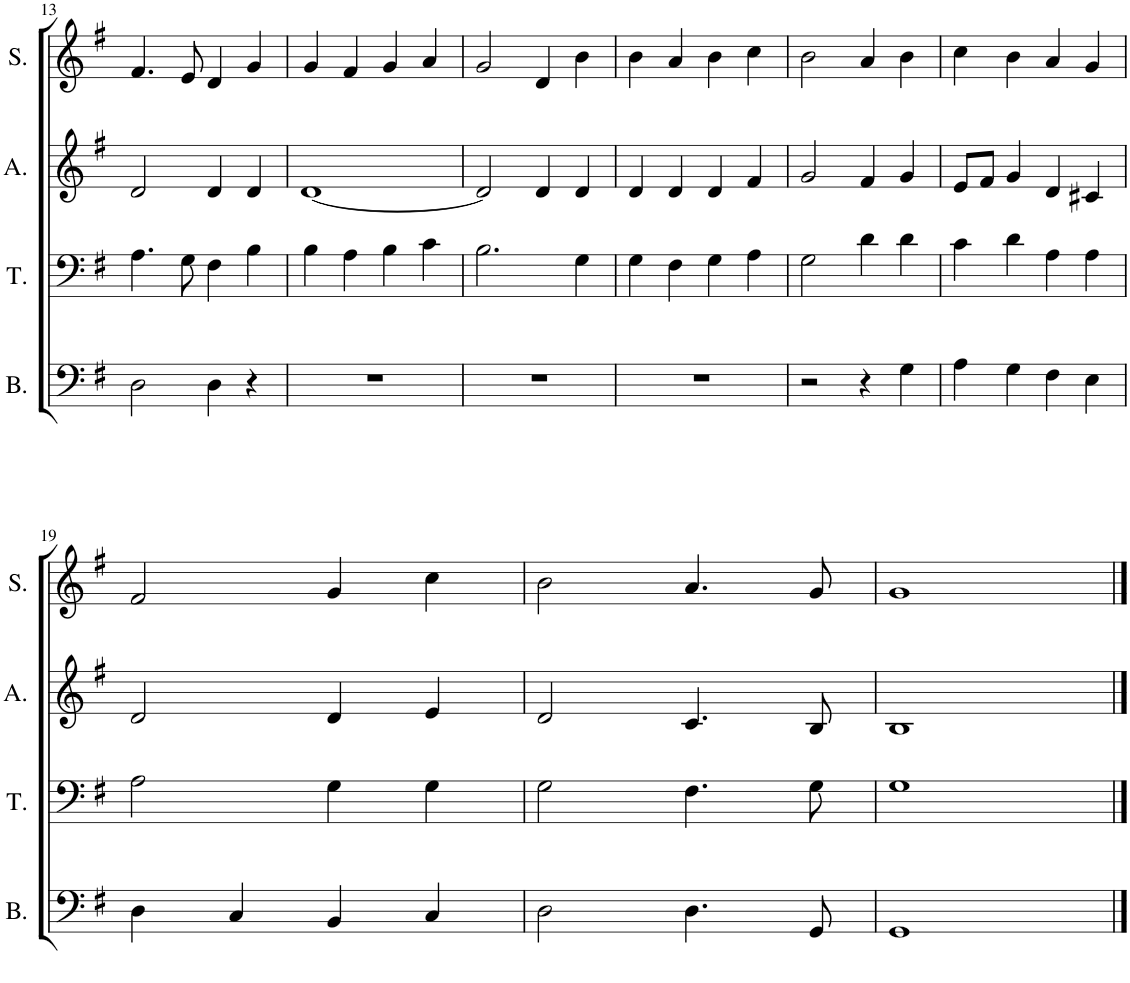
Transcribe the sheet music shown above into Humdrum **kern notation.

**kern	**kern	**kern	**kern
*part4	*part3	*part2	*part1
*staff4	*staff3	*staff2	*staff1
*I"Bass	*I"Tenor	*I"Alto	*I"Soprano
*I'B.	*I'T.	*I'A.	*I'S.
!!LO:PB:g=z
*clefF4	*clefF4	*clefG2	*clefG2
*k[f#]	*k[f#]	*k[f#]	*k[f#]
*M4/4	*M4/4	*M4/4	*M4/4
=13	=13	=13	=13
2D\	4.A\	2d/	4.f#/
.	8G\	.	8e/
4D\	4F#\	4d/	4d/
4r	4B\	4d/	4g/
=14	=14	=14	=14
1r	4B\	[1d	4g/
.	4A\	.	4f#/
.	4B\	.	4g/
.	4c\	.	4a/
=15	=15	=15	=15
1r	2.B\	2d/]	2g/
.	.	4d/	4d/
.	4G\	4d/	4b\
=16	=16	=16	=16
1r	4G\	4d/	4b\
.	4F#\	4d/	4a/
.	4G\	4d/	4b\
.	4A\	4f#/	4cc\
=17	=17	=17	=17
2r	2G\	2g/	2b\
4r	4d\	4f#/	4a/
4G\	4d\	4g/	4b\
=18	=18	=18	=18
4A\	4c\	8e/L	4cc\
.	.	8f#/J	.
4G\	4d\	4g/	4b\
4F#\	4A\	4d/	4a/
4E\	4A\	4c#X/	4g/
!!LO:LB:g=z
=19	=19	=19	=19
4D\	2A\	2d/	2f#/
4C/	.	.	.
4BB/	4G\	4d/	4g/
4C/	4G\	4e/	4cc\
=20	=20	=20	=20
2D\	2G\	2d/	2b\
4.D\	4.F#\	4.c/	4.a/
8GG/	8G\	8B/	8g/
=21	=21	=21	=21
1GG	1G	1B	1g
==	==	==	==
*-	*-	*-	*-
